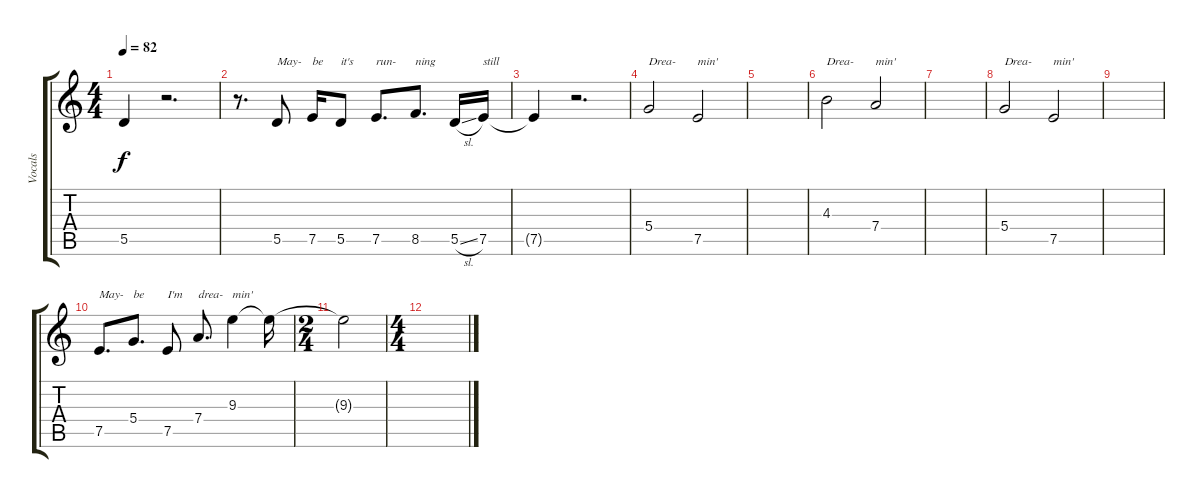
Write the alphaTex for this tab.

\track ("Vocals" "Vocals") {instrument overdrivenguitar}
\staff {score tabs}
\tuning (E4 B3 G3 D3 A2 E2) {hide}
\ts (4 4)
\tempo 82
\clef g2
\ks c
5.5{t}.4{dy f} r.2{d} |
r.8{d} 5.5.8{txt "May-"} 7.5.16{txt "be"} 5.5.8{txt "it's"} 7.5.8{d txt "run-"} 8.5.8{d txt "ning"} 5.5{sl}.16 7.5.16{txt "still"} |
7.5{t}.4 r.2{d} |
5.4.2{txt "Drea-"} 7.5.2{txt "min'"} |
|
4.3.2{txt "Drea-"} 7.4.2{txt "min'"} |
|
5.4.2{txt "Drea-"} 7.5.2{txt "min'"} |
|
7.5.8{d txt "May-"} 5.4.8{d txt "be"} 7.5.8{txt "I'm"} 7.4.8{d txt "drea-"} 9.3.4{txt "min'"} 9.3{t}.16 |
\ts (2 4)
9.3{t}.2 |
\ts (4 4)
